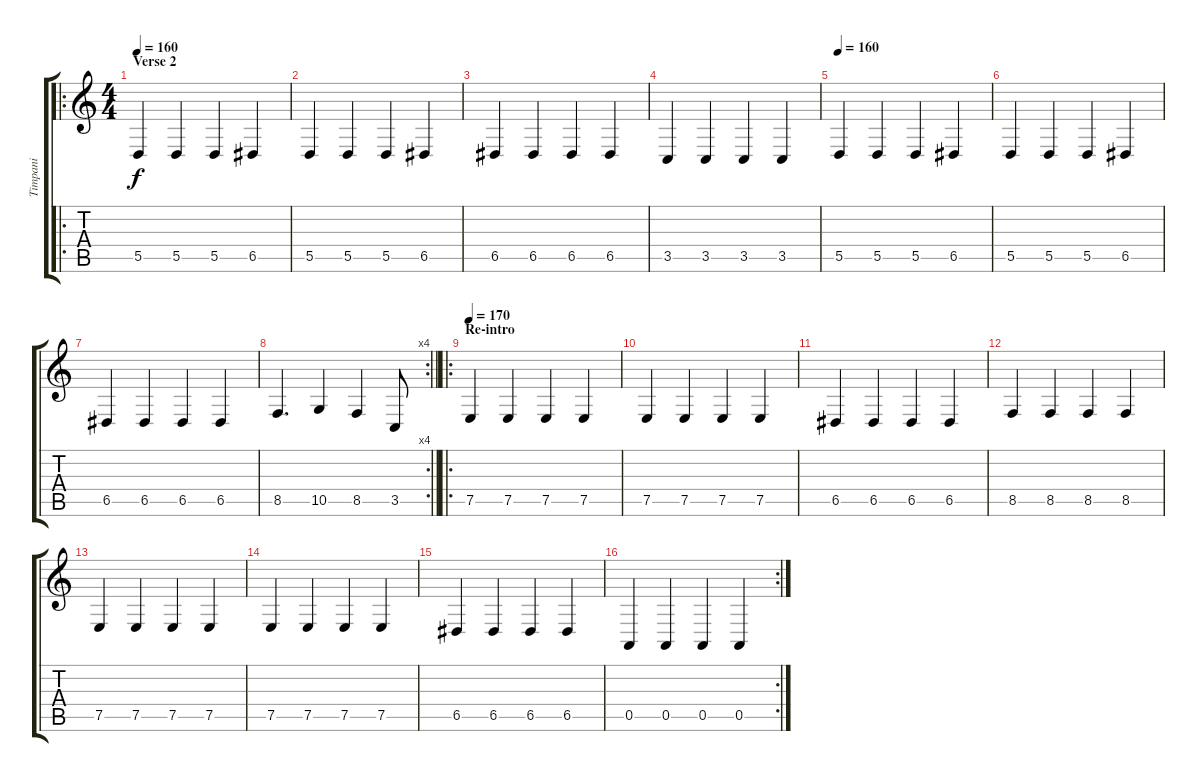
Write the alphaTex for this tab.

\track ("Timpani" "Timpani") {instrument timpani}
\staff {score tabs}
\tuning (E4 B3 G3 D3 A2 E2) {hide}
\ro
\ts (4 4)
\section ("" "Verse 2")
\tempo 160
\clef g2
\ks c
5.5.4{dy f} 5.5.4 5.5.4 6.5.4 |
5.5.4 5.5.4 5.5.4 6.5.4 |
6.5.4 6.5.4 6.5.4 6.5.4 |
3.5.4 3.5.4 3.5.4 3.5.4 |
\tempo 160
5.5.4 5.5.4 5.5.4 6.5.4 |
5.5.4 5.5.4 5.5.4 6.5.4 |
6.5.4 6.5.4 6.5.4 6.5.4 |
\rc 4
\barLineRight lightlight
8.5.4{d} 10.5.4 8.5.4 3.5.8 |
\ro
\section ("" "Re-intro")
\tempo 170
7.5.4 7.5.4 7.5.4 7.5.4 |
7.5.4 7.5.4 7.5.4 7.5.4 |
6.5.4 6.5.4 6.5.4 6.5.4 |
8.5.4 8.5.4 8.5.4 8.5.4 |
7.5.4 7.5.4 7.5.4 7.5.4 |
7.5.4 7.5.4 7.5.4 7.5.4 |
6.5.4 6.5.4 6.5.4 6.5.4 |
\rc 2
0.5.4 0.5.4 0.5.4 0.5.4
